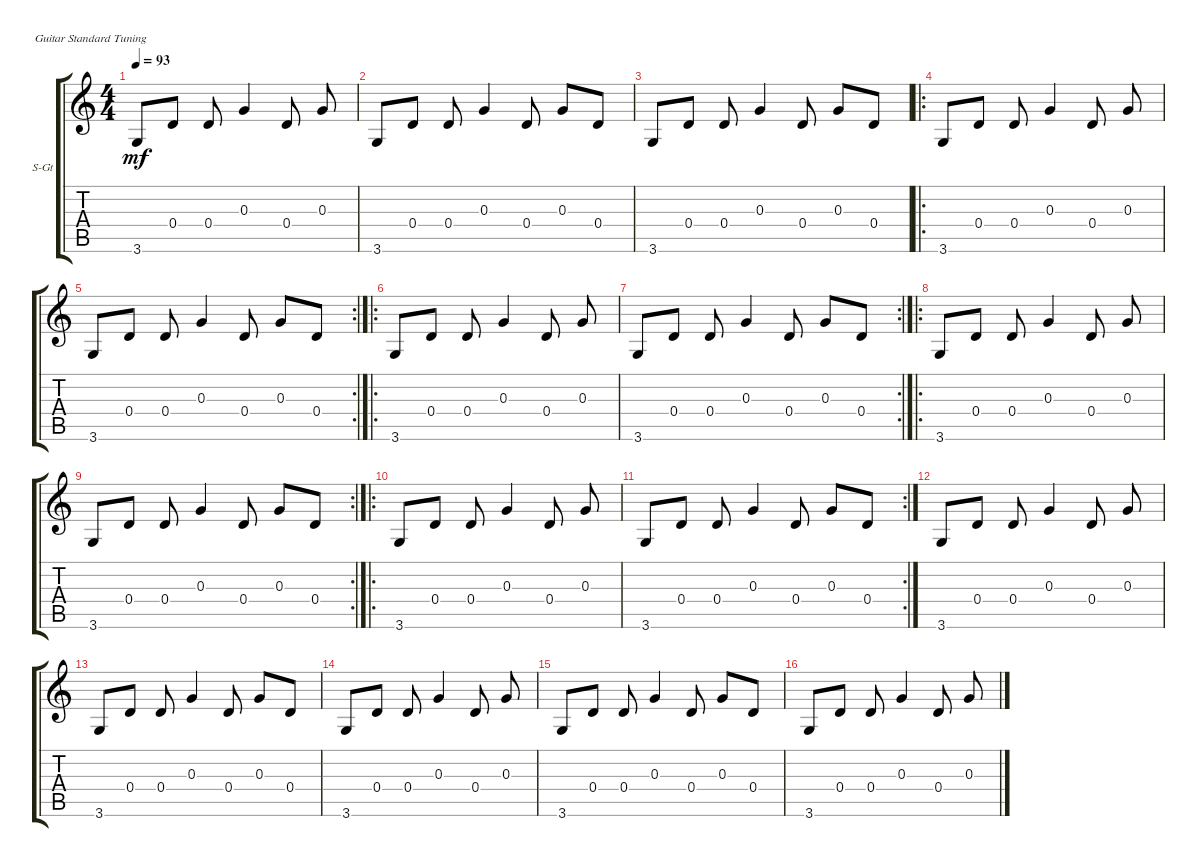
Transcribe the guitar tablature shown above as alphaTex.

\defaultSystemsLayout 4
\bracketExtendMode groupsimilarinstruments
\firstSystemTrackNameOrientation horizontal
\otherSystemsTrackNameOrientation horizontal
\track ("Steel Guitar" "S-Gt") {instrument acousticguitarsteel}
\staff {score tabs}
\tuning (E4 B3 G3 D3 A2 E2)
\ts (4 4)
\tempo 93
\clef g2
\ks c
3.6.8{dy mf} 0.4.8 0.4.8 0.3.4 0.4.8 0.3.8 |
3.6.8 0.4.8 0.4.8 0.3.4 0.4.8 0.3.8 0.4.8 |
3.6.8 0.4.8 0.4.8 0.3.4 0.4.8 0.3.8 0.4.8 |
\ro
3.6.8 0.4.8 0.4.8 0.3.4 0.4.8 0.3.8 |
\rc 2
3.6.8 0.4.8 0.4.8 0.3.4 0.4.8 0.3.8 0.4.8 |
\ro
3.6.8 0.4.8 0.4.8 0.3.4 0.4.8 0.3.8 |
\rc 2
3.6.8 0.4.8 0.4.8 0.3.4 0.4.8 0.3.8 0.4.8 |
\ro
3.6.8 0.4.8 0.4.8 0.3.4 0.4.8 0.3.8 |
\rc 2
3.6.8 0.4.8 0.4.8 0.3.4 0.4.8 0.3.8 0.4.8 |
\ro
3.6.8 0.4.8 0.4.8 0.3.4 0.4.8 0.3.8 |
\rc 2
3.6.8 0.4.8 0.4.8 0.3.4 0.4.8 0.3.8 0.4.8 |
3.6.8 0.4.8 0.4.8 0.3.4 0.4.8 0.3.8 |
3.6.8 0.4.8 0.4.8 0.3.4 0.4.8 0.3.8 0.4.8 |
3.6.8 0.4.8 0.4.8 0.3.4 0.4.8 0.3.8 |
3.6.8 0.4.8 0.4.8 0.3.4 0.4.8 0.3.8 0.4.8 |
3.6.8 0.4.8 0.4.8 0.3.4 0.4.8 0.3.8
